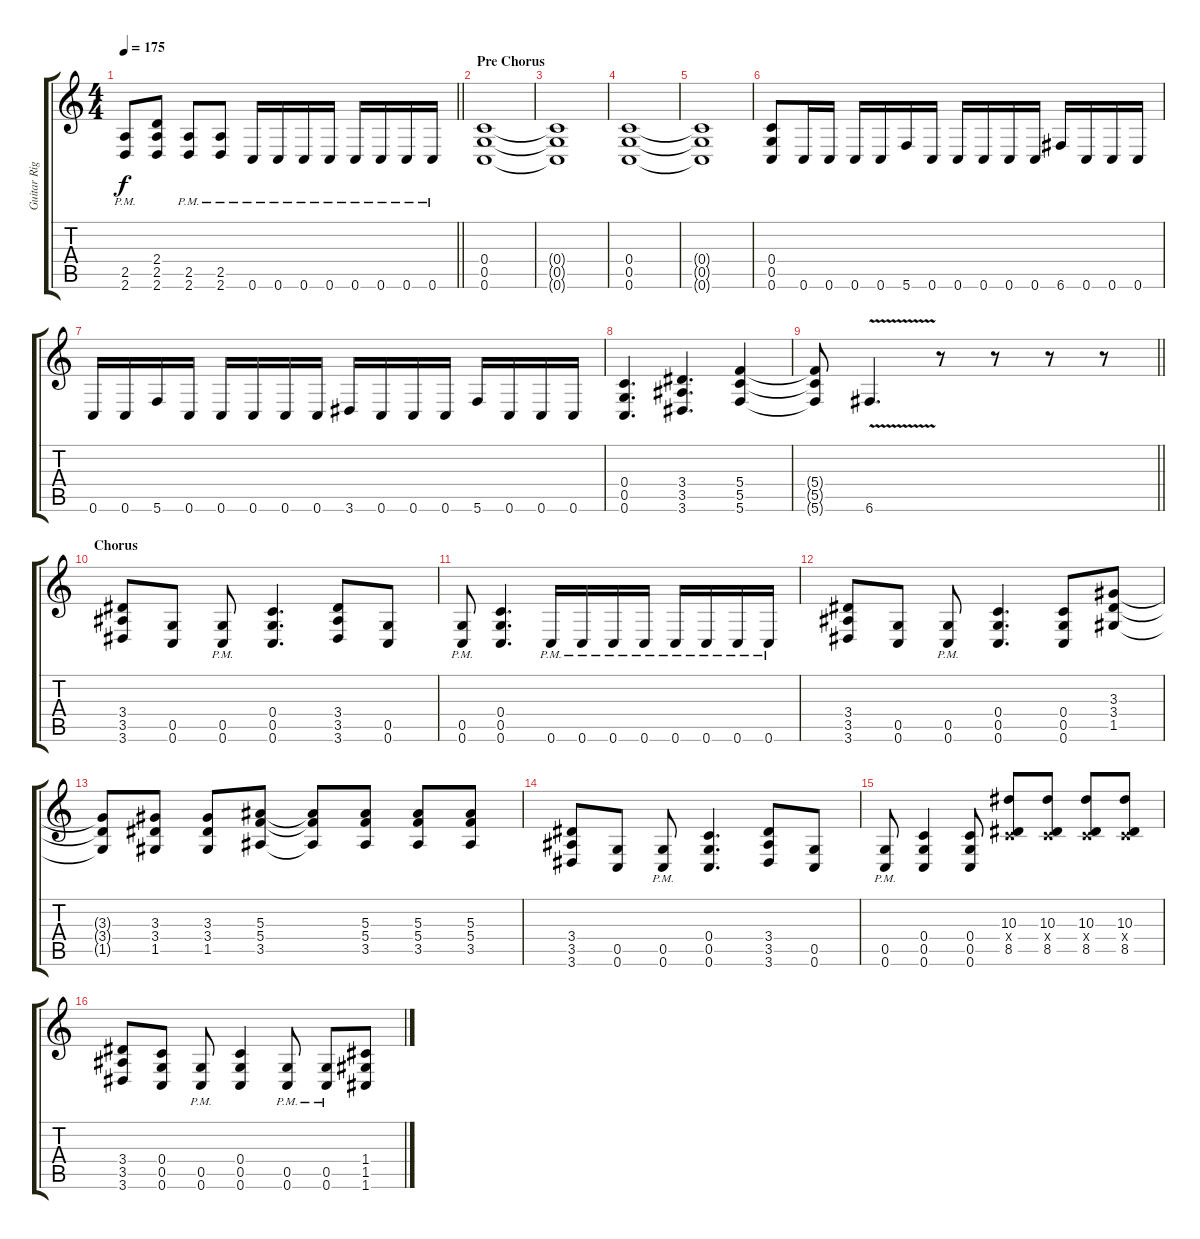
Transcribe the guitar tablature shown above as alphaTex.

\track ("Guitar Right" "Guitar Rig") {instrument distortionguitar}
\staff {score tabs}
\tuning (D4 A3 F3 C3 G2 C2) {hide}
\ts (4 4)
\tempo 175
\clef g2
\barLineRight lightlight
\ks c
(2.5{pm} 2.6{pm}).8{dy f} (2.4 2.5 2.6).8 (2.5{pm} 2.6{pm}).8 (2.5{pm} 2.6{pm}).8 0.6{pm}.16 0.6{pm}.16 0.6{pm}.16 0.6{pm}.16 0.6{pm}.16 0.6{pm}.16 0.6{pm}.16 0.6{pm}.16 |
\section ("" "Pre Chorus")
(0.4 0.5 0.6).1 |
(0.4{t} 0.5{t} 0.6{t}).1 |
(0.4 0.5 0.6).1 |
(0.4{t} 0.5{t} 0.6{t}).1 |
(0.4 0.5 0.6).8 0.6.16 0.6.16 0.6.16 0.6.16 5.6.16 0.6.16 0.6.16 0.6.16 0.6.16 0.6.16 6.6.16 0.6.16 0.6.16 0.6.16 |
0.6.16 0.6.16 5.6.16 0.6.16 0.6.16 0.6.16 0.6.16 0.6.16 3.6.16 0.6.16 0.6.16 0.6.16 5.6.16 0.6.16 0.6.16 0.6.16 |
(0.4 0.5 0.6).4{d} (3.4 3.5 3.6).4{d} (5.4 5.5 5.6).4 |
\barLineRight lightlight
(5.4{t} 5.5{t} 5.6{t}).8 6.6{v}.4{d} r.8 r.8 r.8 r.8 |
\section ("" "Chorus")
(3.4 3.5 3.6).8 (0.5 0.6).8 (0.5{pm} 0.6{pm}).8 (0.4 0.5 0.6).4{d} (3.4 3.5 3.6).8 (0.5 0.6).8 |
(0.5{pm} 0.6{pm}).8 (0.4 0.5 0.6).4{d} 0.6{pm}.16 0.6{pm}.16 0.6{pm}.16 0.6{pm}.16 0.6{pm}.16 0.6{pm}.16 0.6{pm}.16 0.6{pm}.16 |
(3.4 3.5 3.6).8 (0.5 0.6).8 (0.5{pm} 0.6{pm}).8 (0.4 0.5 0.6).4{d} (0.4 0.5 0.6).8 (3.3 3.4 1.5).8 |
(3.3{t} 3.4{t} 1.5{t}).8 (3.3 3.4 1.5).8 (3.3 3.4 1.5).8 (5.3 5.4 3.5).8 (5.3{t} 5.4{t} 3.5{t}).8 (5.3 5.4 3.5).8 (5.3 5.4 3.5).8 (5.3 5.4 3.5).8 |
(3.4 3.5 3.6).8 (0.5 0.6).8 (0.5{pm} 0.6{pm}).8 (0.4 0.5 0.6).4{d} (3.4 3.5 3.6).8 (0.5 0.6).8 |
(0.5{pm} 0.6{pm}).8 (0.4 0.5 0.6).4 (0.4 0.5 0.6).8 (10.3 0.4{x} 8.5).8 (10.3 0.4{x} 8.5).8 (10.3 0.4{x} 8.5).8 (10.3 0.4{x} 8.5).8 |
(3.4 3.5 3.6).8 (0.4 0.5 0.6).8 (0.5{pm} 0.6{pm}).8 (0.4 0.5 0.6).4 (0.5{pm} 0.6{pm}).8 (0.5{pm} 0.6{pm}).8 (1.4 1.5 1.6).8
